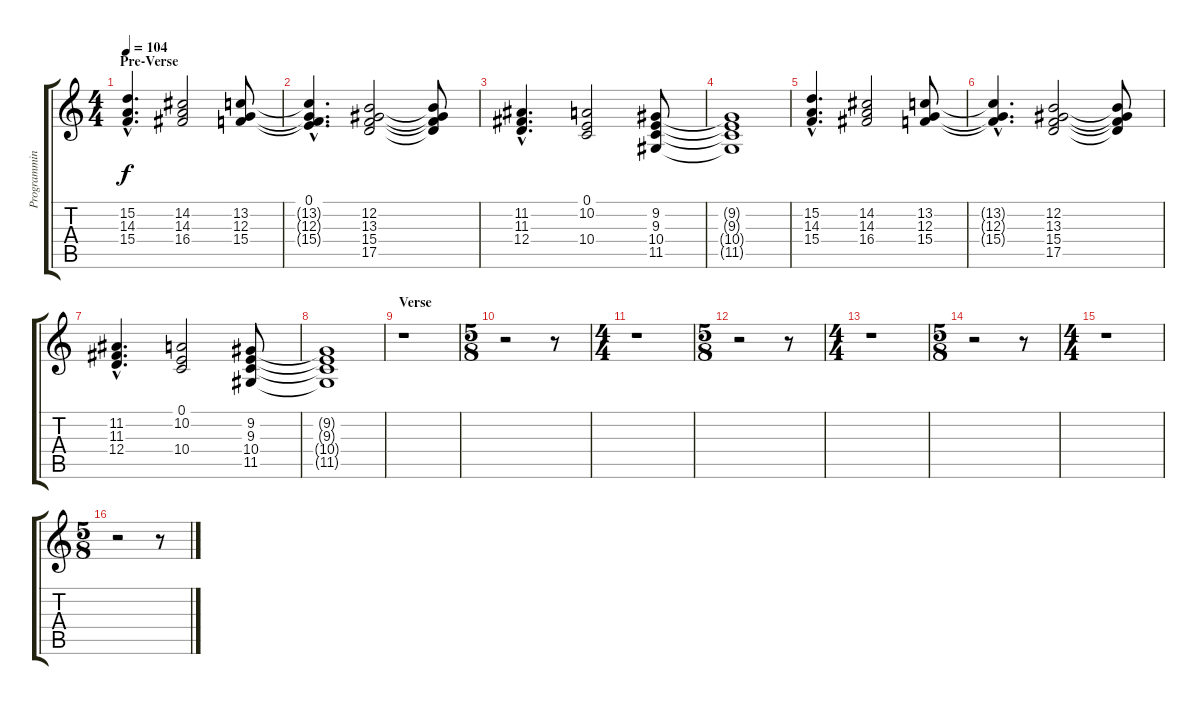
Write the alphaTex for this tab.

\track ("Programming" "Programmin") {instrument stringensemble1}
\staff {score tabs}
\tuning (E4 B3 G3 D3 A2 E2) {hide}
\ts (4 4)
\section ("" "Pre-Verse")
\tempo 104
\clef g2
\ks c
(15.2{hac} 14.3{hac} 15.4{hac}).4{d dy f volume 10 balance 13 instrument electricgrandpiano} (14.2 14.3 16.4).2 (13.2 12.3 15.4).8 |
(0.1{hac} 13.2{hac t} 12.3{hac t} 15.4{hac t}).4{d} (12.2 13.3 15.4 17.5).2 (12.2{t} 13.3{t} 15.4{t} 17.5{t}).8 |
(11.2{hac} 11.3{hac} 12.4{hac}).4{d} (0.1 10.2 10.4).2 (9.2 9.3 10.4 11.5).8 |
(9.2{t} 9.3{t} 10.4{t} 11.5{t}).1 |
(15.2{hac} 14.3{hac} 15.4{hac}).4{d balance 13 instrument electricgrandpiano} (14.2 14.3 16.4).2 (13.2 12.3 15.4).8 |
(13.2{hac t} 12.3{hac t} 15.4{hac t}).4{d} (12.2 13.3 15.4 17.5).2 (12.2{t} 13.3{t} 15.4{t} 17.5{t}).8 |
(11.2{hac} 11.3{hac} 12.4{hac}).4{d} (0.1 10.2 10.4).2 (9.2 9.3 10.4 11.5).8 |
(9.2{t} 9.3{t} 10.4{t} 11.5{t}).1 |
\section ("" "Verse")
r.1 |
\ts (5 8)
r.2 r.8 |
\ts (4 4)
r.1 |
\ts (5 8)
r.2 r.8 |
\ts (4 4)
r.1 |
\ts (5 8)
r.2 r.8 |
\ts (4 4)
r.1 |
\ts (5 8)
r.2 r.8
